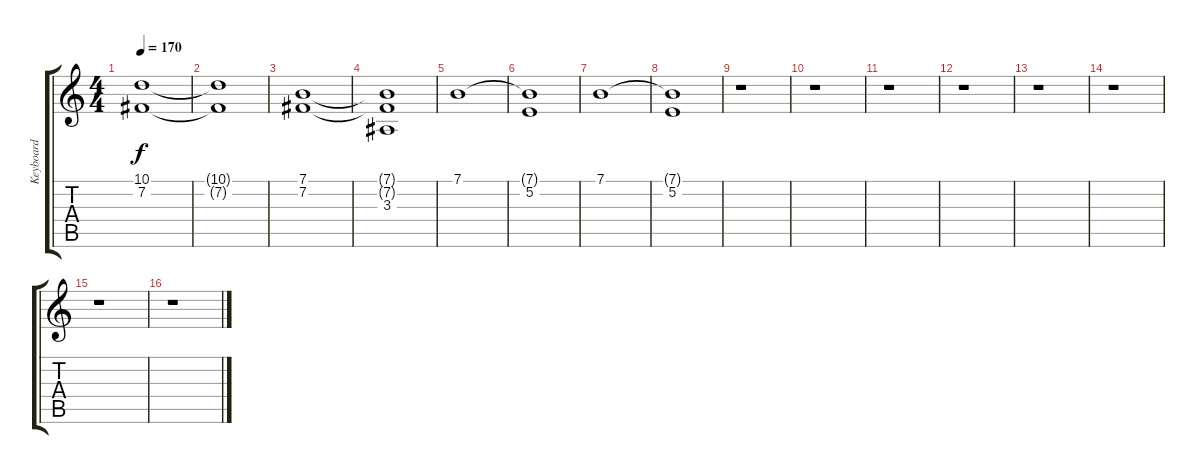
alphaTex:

\track ("Keyboard" "Keyboard") {instrument stringensemble1}
\staff {score tabs}
\tuning (E4 B3 G3 D3 A2 E2) {hide}
\ts (4 4)
\tempo 170
\clef g2
\ks c
(10.1 7.2).1{dy f} |
(10.1{t} 7.2{t}).1 |
(7.1 7.2).1 |
(7.1{t} 7.2{t} 3.3).1 |
7.1.1 |
(7.1{t} 5.2).1 |
7.1.1 |
(7.1{t} 5.2).1 |
r.1 |
r.1 |
r.1 |
r.1 |
r.1 |
r.1 |
r.1 |
r.1
